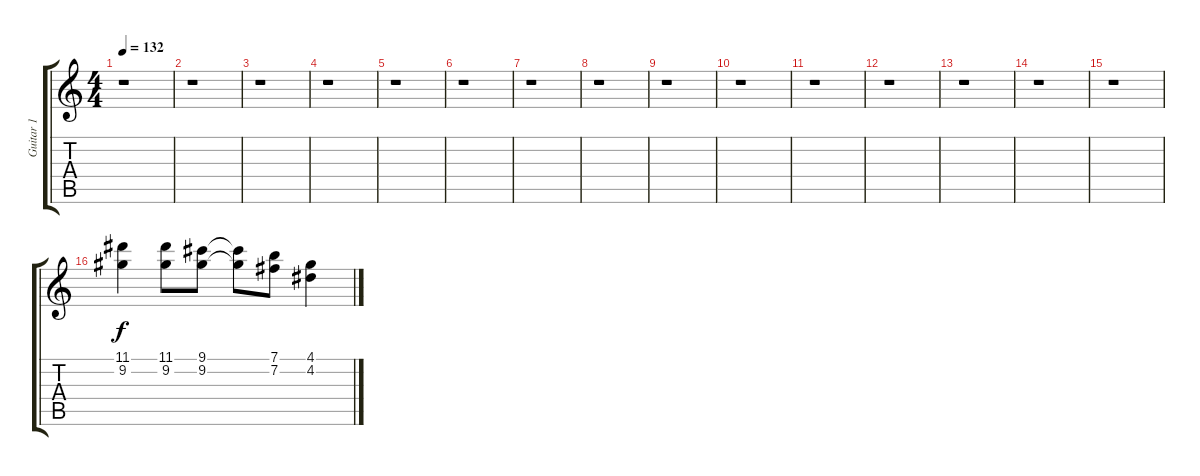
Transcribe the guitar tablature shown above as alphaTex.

\track ("Guitar 1" "Guitar 1") {instrument overdrivenguitar}
\staff {score tabs}
\tuning (E4 B3 G3 D3 A2 E2) {hide}
\ts (4 4)
\tempo 132
\clef g2
\ks c
r.1{dy f} |
r.1 |
r.1 |
r.1 |
r.1 |
r.1 |
r.1 |
r.1 |
r.1 |
r.1 |
r.1 |
r.1 |
r.1 |
r.1 |
r.1 |
(11.1 9.2).4 (11.1 9.2).8 (9.1 9.2).8 (9.1{t} 9.2{t}).8 (7.1 7.2).8 (4.1{ss} 4.2{ss}).4
